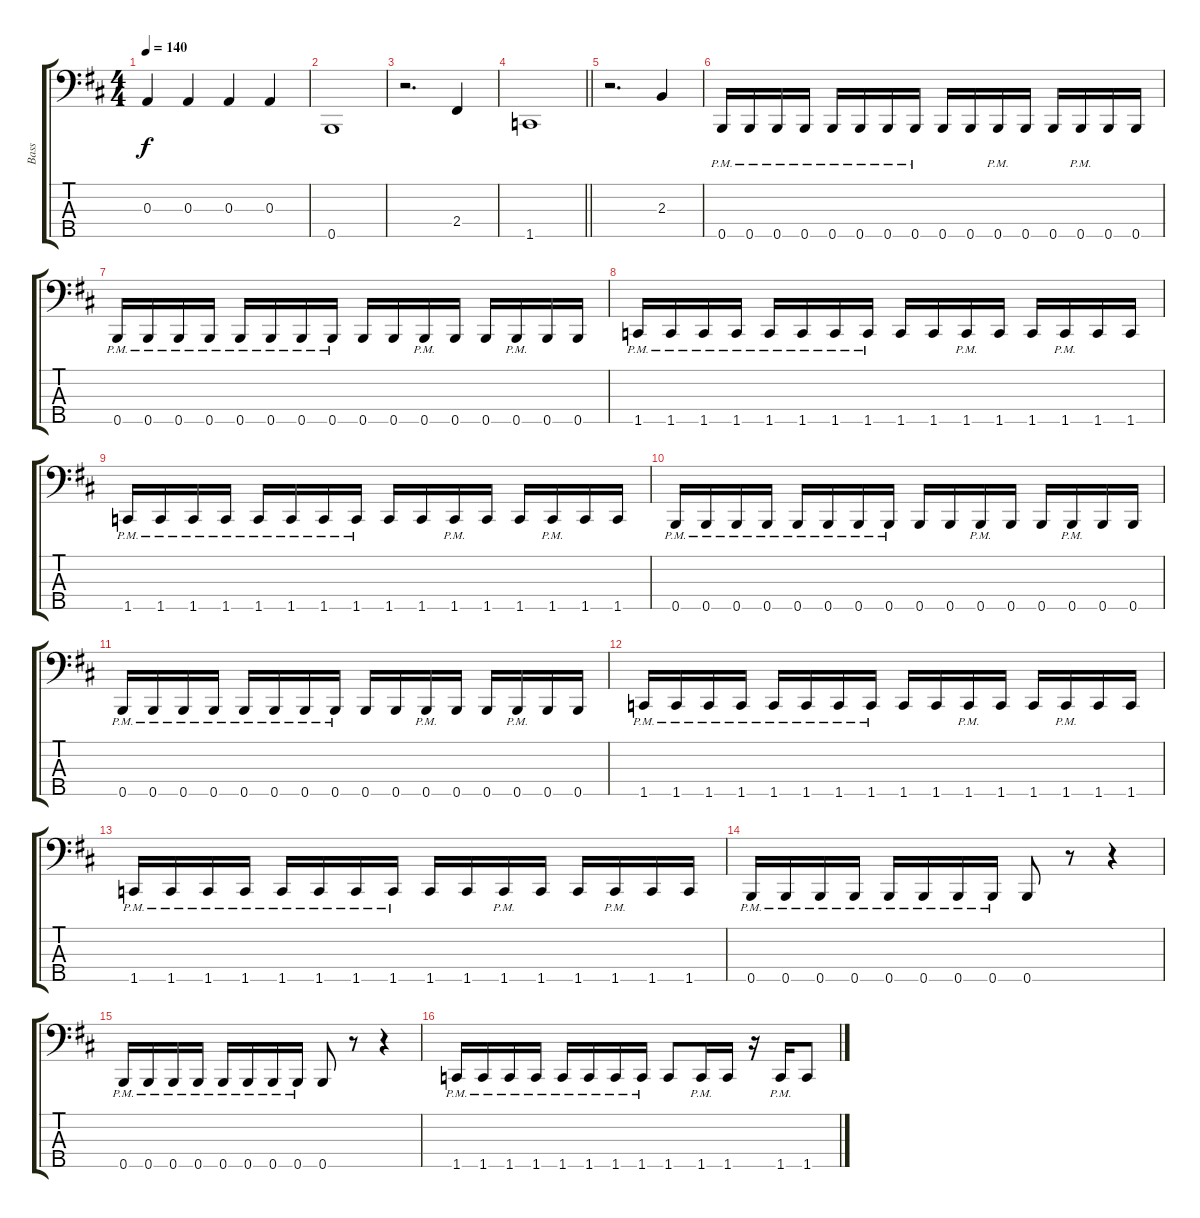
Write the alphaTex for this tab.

\track ("Bass" "Bass") {instrument electricbassfinger}
\staff {score tabs}
\tuning (G2 D2 A1 E1 B0) {hide}
\ts (4 4)
\tempo 140
\clef f4
\ks bminor
0.3.4{dy f} 0.3.4 0.3.4 0.3.4 |
0.5.1 |
r.2{d} 2.4.4 |
\barLineRight lightlight
1.5.1 |
r.2{d} 2.3.4 |
0.5{pm}.16 0.5{pm}.16 0.5{pm}.16 0.5{pm}.16 0.5{pm}.16 0.5{pm}.16 0.5{pm}.16 0.5{pm}.16 0.5.16 0.5.16 0.5{pm}.16 0.5.16 0.5.16 0.5{pm}.16 0.5.16 0.5.16 |
0.5{pm}.16 0.5{pm}.16 0.5{pm}.16 0.5{pm}.16 0.5{pm}.16 0.5{pm}.16 0.5{pm}.16 0.5{pm}.16 0.5.16 0.5.16 0.5{pm}.16 0.5.16 0.5.16 0.5{pm}.16 0.5.16 0.5.16 |
1.5{pm}.16 1.5{pm}.16 1.5{pm}.16 1.5{pm}.16 1.5{pm}.16 1.5{pm}.16 1.5{pm}.16 1.5{pm}.16 1.5.16 1.5.16 1.5{pm}.16 1.5.16 1.5.16 1.5{pm}.16 1.5.16 1.5.16 |
1.5{pm}.16 1.5{pm}.16 1.5{pm}.16 1.5{pm}.16 1.5{pm}.16 1.5{pm}.16 1.5{pm}.16 1.5{pm}.16 1.5.16 1.5.16 1.5{pm}.16 1.5.16 1.5.16 1.5{pm}.16 1.5.16 1.5.16 |
0.5{pm}.16 0.5{pm}.16 0.5{pm}.16 0.5{pm}.16 0.5{pm}.16 0.5{pm}.16 0.5{pm}.16 0.5{pm}.16 0.5.16 0.5.16 0.5{pm}.16 0.5.16 0.5.16 0.5{pm}.16 0.5.16 0.5.16 |
0.5{pm}.16 0.5{pm}.16 0.5{pm}.16 0.5{pm}.16 0.5{pm}.16 0.5{pm}.16 0.5{pm}.16 0.5{pm}.16 0.5.16 0.5.16 0.5{pm}.16 0.5.16 0.5.16 0.5{pm}.16 0.5.16 0.5.16 |
1.5{pm}.16 1.5{pm}.16 1.5{pm}.16 1.5{pm}.16 1.5{pm}.16 1.5{pm}.16 1.5{pm}.16 1.5{pm}.16 1.5.16 1.5.16 1.5{pm}.16 1.5.16 1.5.16 1.5{pm}.16 1.5.16 1.5.16 |
1.5{pm}.16 1.5{pm}.16 1.5{pm}.16 1.5{pm}.16 1.5{pm}.16 1.5{pm}.16 1.5{pm}.16 1.5{pm}.16 1.5.16 1.5.16 1.5{pm}.16 1.5.16 1.5.16 1.5{pm}.16 1.5.16 1.5.16 |
0.5{pm}.16 0.5{pm}.16 0.5{pm}.16 0.5{pm}.16 0.5{pm}.16 0.5{pm}.16 0.5{pm}.16 0.5{pm}.16 0.5.8 r.8 r.4 |
0.5{pm}.16 0.5{pm}.16 0.5{pm}.16 0.5{pm}.16 0.5{pm}.16 0.5{pm}.16 0.5{pm}.16 0.5{pm}.16 0.5.8 r.8 r.4 |
1.5{pm}.16 1.5{pm}.16 1.5{pm}.16 1.5{pm}.16 1.5{pm}.16 1.5{pm}.16 1.5{pm}.16 1.5{pm}.16 1.5.8 1.5{pm}.16 1.5.16 r.16 1.5{pm}.16 1.5.8
